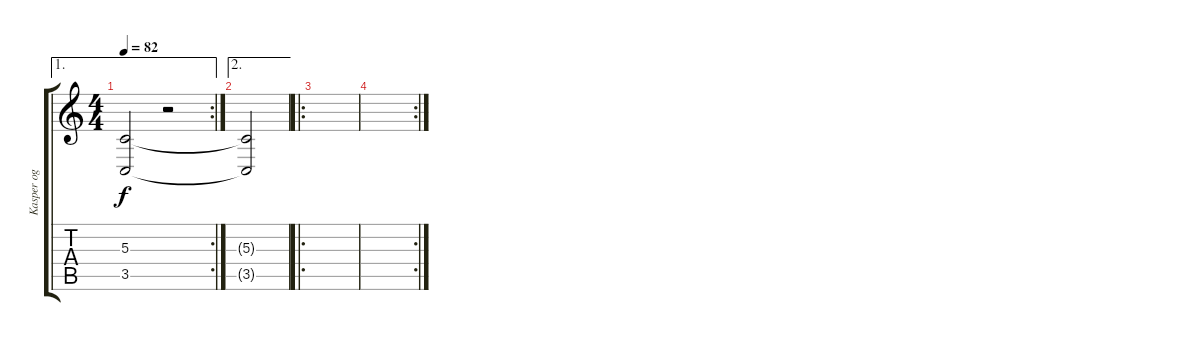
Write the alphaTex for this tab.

\track ("Kasper og Bowie" "Kasper og ") {instrument synthvoice}
\staff {score tabs}
\tuning (E4 B3 G3 D3 A2 E2) {hide}
\ae 1
\rc 2
\ts (4 4)
\tempo 82
\clef g2
\ks c
(5.3{t} 3.5{t}).2{dy f} r.2 |
\ae 2
(5.3{t} 3.5{t}).2 |
\ro
|
\rc 2
